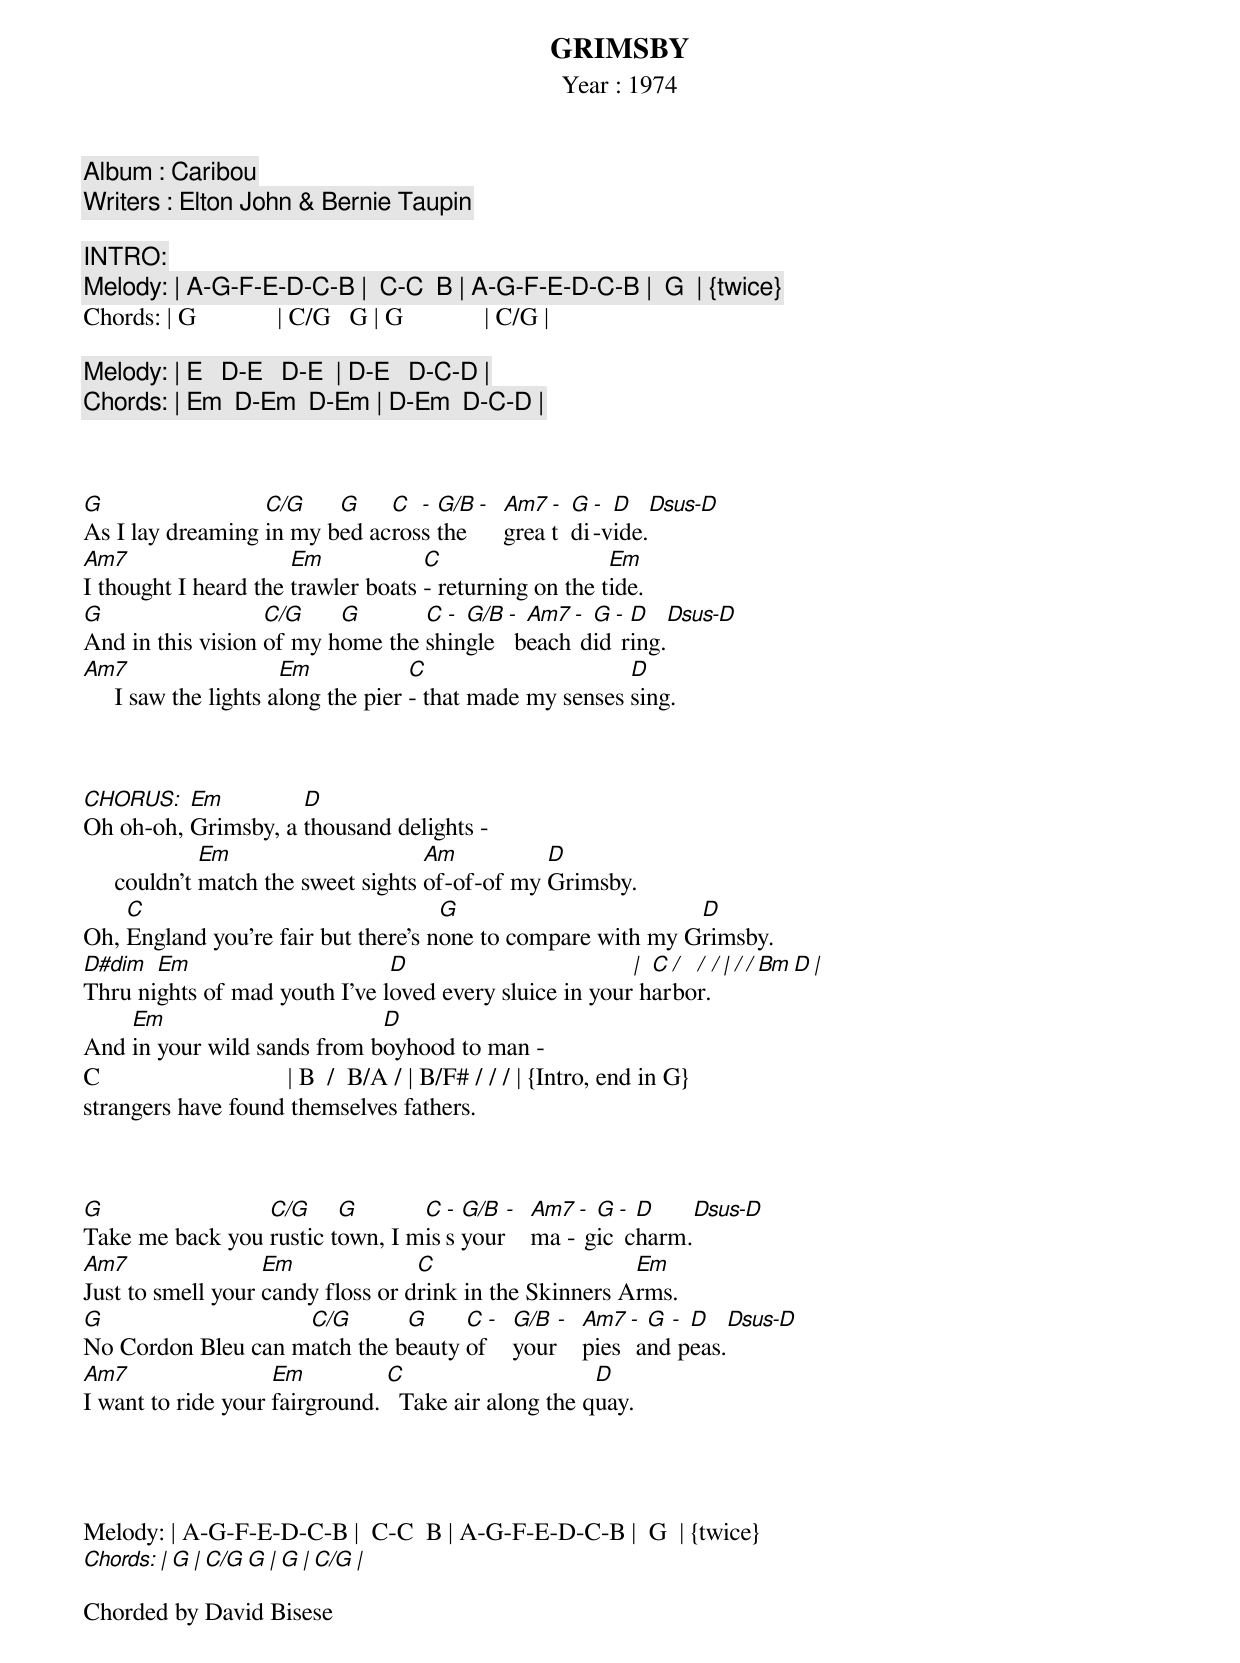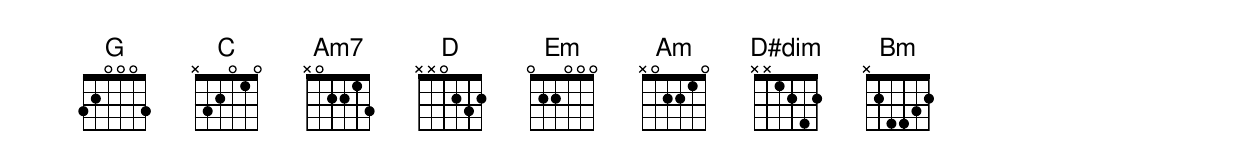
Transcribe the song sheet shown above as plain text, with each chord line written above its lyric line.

GRIMSBY
   Year : 1974
  Album : Caribou
Writers : Elton John & Bernie Taupin

 INTRO:
Melody: | A-G-F-E-D-C-B |  C-C  B | A-G-F-E-D-C-B |  G  | {twice}
Chords: | G             | C/G   G | G             | C/G |

Melody: | E   D-E   D-E  | D-E   D-C-D |
Chords: | Em  D-Em  D-Em | D-Em  D-C-D |



G                 C/G    G    C  - G/B - Am7 -  G - D    Dsus-D
As I lay dreaming in my bed across the   great  di-vide.
Am7                   Em            C                   Em
I thought I heard the trawler boats - returning on the tide.
G                  C/G    G       C - G/B - Am7 - G - D    Dsus-D
And in this vision of my home the shingle  beach did ring.
Am7                    Em            C                     D
     I saw the lights along the pier - that made my senses sing.



CHORUS:   Em         D
Oh oh-oh, Grimsby, a thousand delights -
              Em                     Am          D
     couldn't match the sweet sights of-of-of my Grimsby.
    C                                G                       D
Oh, England you're fair but there's none to compare with my Grimsby.
D#dim  Em                      D                        | C / / / | / / Bm D |
Thru nights of mad youth I've loved every sluice in your harbor.
    Em                       D
And in your wild sands from boyhood to man -
C                              | B  /  B/A / | B/F# / / / | {Intro, end in G}
strangers have found themselves fathers.



G                C/G     G       C - G/B - Am7 - G - D      Dsus-D
Take me back you rustic town, I miss your  ma - gic charm.
Am7                Em              C                     Em
Just to smell your candy floss or drink in the Skinners Arms.
G                   C/G       G     C - G/B - Am7 - G - D      Dsus-D
No Cordon Bleu can match the beauty of  your  pies and peas.
Am7                 Em          C                     D
I want to ride your fairground.   Take air along the quay.



{Repeat Chorus 2x}

Melody: | A-G-F-E-D-C-B |  C-C  B | A-G-F-E-D-C-B |  G  | {twice}
Chords: | G             | C/G   G | G             | C/G |

Chorded by David Bisese
